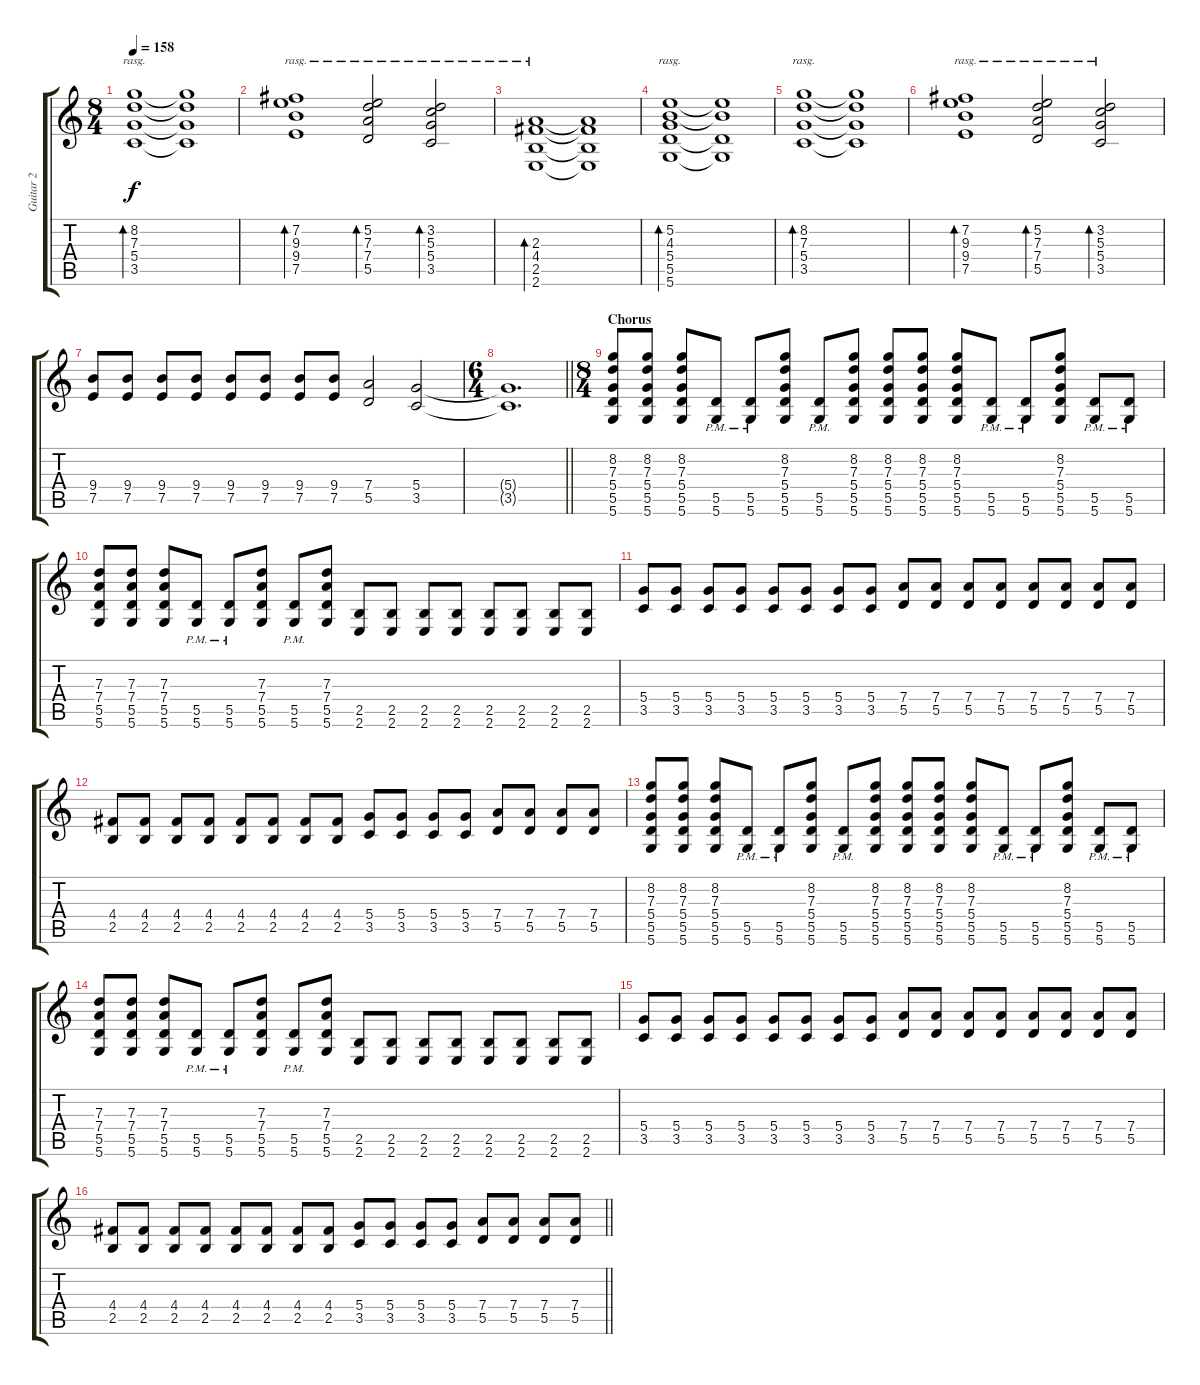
\track ("Guitar 2" "Guitar 2") {instrument overdrivenguitar}
\staff {score tabs}
\tuning (E4 B3 G3 D3 A2 D2) {hide}
\ts (8 4)
\tempo 158
\clef g2
\ks c
(8.2 7.3 5.4 3.5).1{bd 480 rasg ii dy f} (8.2{t} 7.3{t} 5.4{t} 3.5{t}).1 |
(7.2 9.3 9.4 7.5).1{bd 480 rasg ii} (5.2 7.3 7.4 5.5).2{bd 480 rasg ii} (3.2 5.3 5.4 3.5).2{bd 480 rasg ii} |
(2.3 4.4 2.5 2.6).1{bd 480 rasg ii} (2.3{t} 4.4{t} 2.5{t} 2.6{t}).1 |
(5.2 4.3 5.4 5.5 5.6).1{bd 480 rasg ii} (5.2{t} 4.3{t} 5.5{t} 5.6{t}).1 |
(8.2 7.3 5.4 3.5).1{bd 480 rasg ii} (8.2{t} 7.3{t} 5.4{t} 3.5{t}).1 |
(7.2 9.3 9.4 7.5).1{bd 480 rasg ii} (5.2 7.3 7.4 5.5).2{bd 480 rasg ii} (3.2 5.3 5.4 3.5).2{bd 480 rasg ii} |
(9.4 7.5).8 (9.4 7.5).8 (9.4 7.5).8 (9.4 7.5).8 (9.4 7.5).8 (9.4 7.5).8 (9.4 7.5).8 (9.4 7.5).8 (7.4 5.5).2 (5.4 3.5).2 |
\ts (6 4)
\barLineRight lightlight
(5.4{t} 3.5{t}).1{d} |
\ts (8 4)
\section ("" "Chorus")
(8.2 7.3 5.4 5.5 5.6).8 (8.2 7.3 5.4 5.5 5.6).8 (8.2 7.3 5.4 5.5 5.6).8 (5.5{pm} 5.6{pm}).8 (5.5{pm} 5.6{pm}).8 (8.2 7.3 5.4 5.5 5.6).8 (5.5{pm} 5.6{pm}).8 (8.2 7.3 5.4 5.5 5.6).8 (8.2 7.3 5.4 5.5 5.6).8 (8.2 7.3 5.4 5.5 5.6).8 (8.2 7.3 5.4 5.5 5.6).8 (5.5{pm} 5.6{pm}).8 (5.5{pm} 5.6{pm}).8 (8.2 7.3 5.4 5.5 5.6).8 (5.5{pm} 5.6{pm}).8 (5.5{pm} 5.6{pm}).8 |
(7.3 7.4 5.5 5.6).8 (7.3 7.4 5.5 5.6).8 (7.3 7.4 5.5 5.6).8 (5.5{pm} 5.6{pm}).8 (5.5{pm} 5.6{pm}).8 (7.3 7.4 5.5 5.6).8 (5.5{pm} 5.6{pm}).8 (7.3 7.4 5.5 5.6).8 (2.5 2.6).8 (2.5 2.6).8 (2.5 2.6).8 (2.5 2.6).8 (2.5 2.6).8 (2.5 2.6).8 (2.5 2.6).8 (2.5 2.6).8 |
(5.4 3.5).8 (5.4 3.5).8 (5.4 3.5).8 (5.4 3.5).8 (5.4 3.5).8 (5.4 3.5).8 (5.4 3.5).8 (5.4 3.5).8 (7.4 5.5).8 (7.4 5.5).8 (7.4 5.5).8 (7.4 5.5).8 (7.4 5.5).8 (7.4 5.5).8 (7.4 5.5).8 (7.4 5.5).8 |
(4.4 2.5).8 (4.4 2.5).8 (4.4 2.5).8 (4.4 2.5).8 (4.4 2.5).8 (4.4 2.5).8 (4.4 2.5).8 (4.4 2.5).8 (5.4 3.5).8 (5.4 3.5).8 (5.4 3.5).8 (5.4 3.5).8 (7.4 5.5).8 (7.4 5.5).8 (7.4 5.5).8 (7.4 5.5).8 |
(8.2 7.3 5.4 5.5 5.6).8 (8.2 7.3 5.4 5.5 5.6).8 (8.2 7.3 5.4 5.5 5.6).8 (5.5{pm} 5.6{pm}).8 (5.5{pm} 5.6{pm}).8 (8.2 7.3 5.4 5.5 5.6).8 (5.5{pm} 5.6{pm}).8 (8.2 7.3 5.4 5.5 5.6).8 (8.2 7.3 5.4 5.5 5.6).8 (8.2 7.3 5.4 5.5 5.6).8 (8.2 7.3 5.4 5.5 5.6).8 (5.5{pm} 5.6{pm}).8 (5.5{pm} 5.6{pm}).8 (8.2 7.3 5.4 5.5 5.6).8 (5.5{pm} 5.6{pm}).8 (5.5{pm} 5.6{pm}).8 |
(7.3 7.4 5.5 5.6).8 (7.3 7.4 5.5 5.6).8 (7.3 7.4 5.5 5.6).8 (5.5{pm} 5.6{pm}).8 (5.5{pm} 5.6{pm}).8 (7.3 7.4 5.5 5.6).8 (5.5{pm} 5.6{pm}).8 (7.3 7.4 5.5 5.6).8 (2.5 2.6).8 (2.5 2.6).8 (2.5 2.6).8 (2.5 2.6).8 (2.5 2.6).8 (2.5 2.6).8 (2.5 2.6).8 (2.5 2.6).8 |
(5.4 3.5).8 (5.4 3.5).8 (5.4 3.5).8 (5.4 3.5).8 (5.4 3.5).8 (5.4 3.5).8 (5.4 3.5).8 (5.4 3.5).8 (7.4 5.5).8 (7.4 5.5).8 (7.4 5.5).8 (7.4 5.5).8 (7.4 5.5).8 (7.4 5.5).8 (7.4 5.5).8 (7.4 5.5).8 |
\barLineRight lightlight
(4.4 2.5).8 (4.4 2.5).8 (4.4 2.5).8 (4.4 2.5).8 (4.4 2.5).8 (4.4 2.5).8 (4.4 2.5).8 (4.4 2.5).8 (5.4 3.5).8 (5.4 3.5).8 (5.4 3.5).8 (5.4 3.5).8 (7.4 5.5).8 (7.4 5.5).8 (7.4 5.5).8 (7.4 5.5).8
